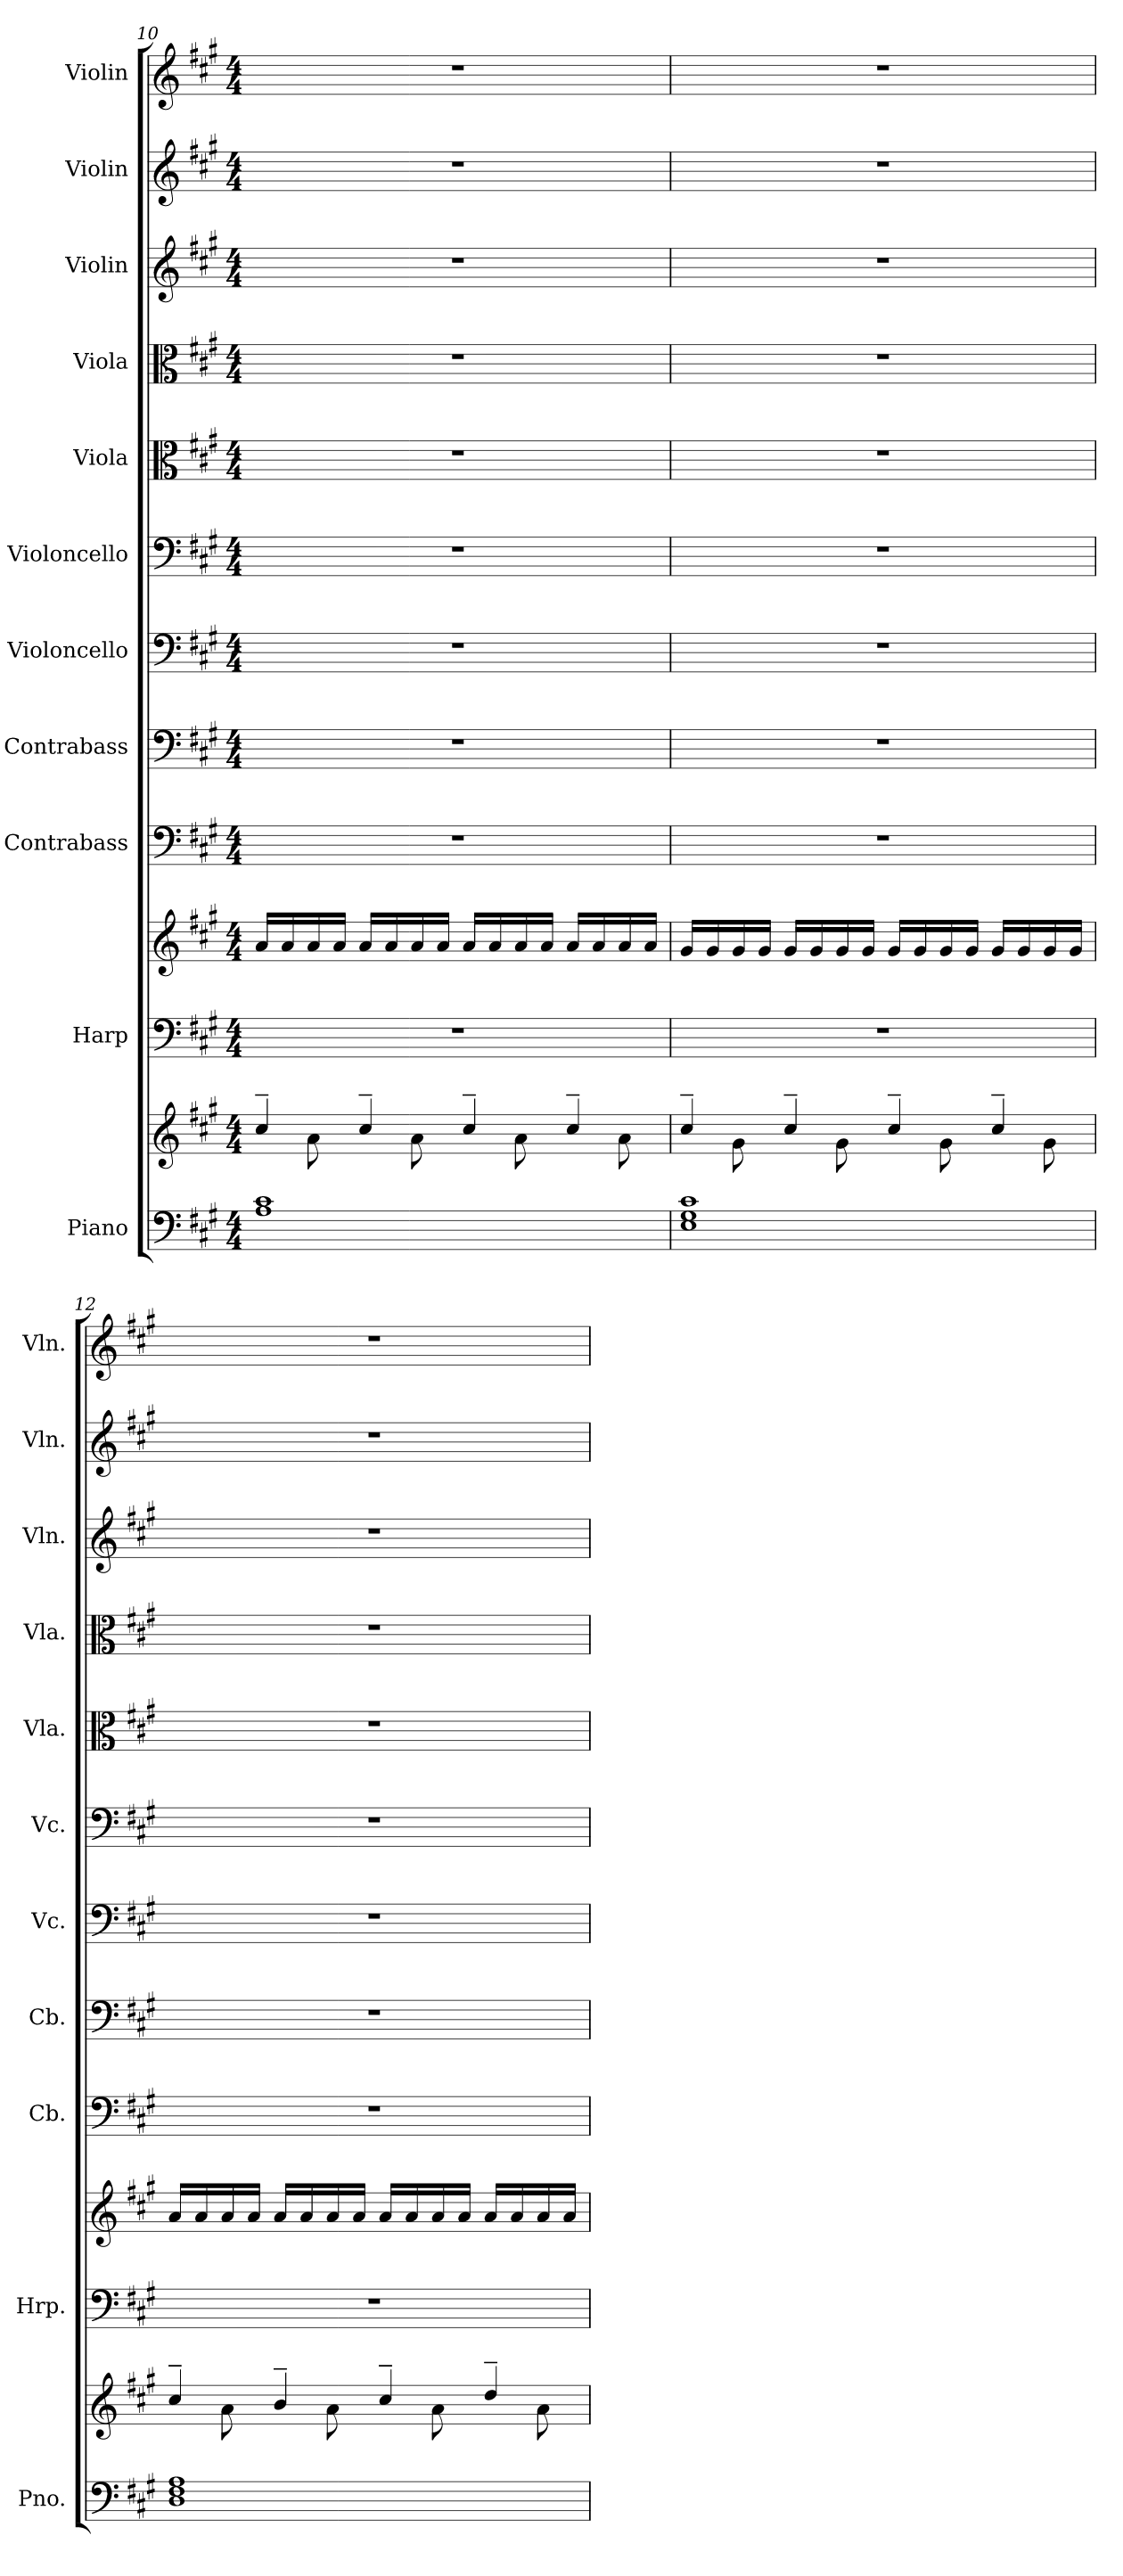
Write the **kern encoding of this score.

**kern	**kern	**kern	**kern	**kern	**kern	**kern	**kern	**kern	**kern	**kern	**kern	**kern
*part11	*part11	*part10	*part10	*part9	*part8	*part7	*part6	*part5	*part4	*part3	*part2	*part1
*staff13	*staff12	*staff11	*staff10	*staff9	*staff8	*staff7	*staff6	*staff5	*staff4	*staff3	*staff2	*staff1
*I"Piano	*	*I"Harp	*	*I"Contrabass	*I"Contrabass	*I"Violoncello	*I"Violoncello	*I"Viola	*I"Viola	*I"Violin	*I"Violin	*I"Violin
*I'Pno.	*	*I'Hrp.	*	*I'Cb.	*I'Cb.	*I'Vc.	*I'Vc.	*I'Vla.	*I'Vla.	*I'Vln.	*I'Vln.	*I'Vln.
*clefF4	*clefG2	*clefF4	*clefG2	*clefF4	*clefF4	*clefF4	*clefF4	*clefC3	*clefC3	*clefG2	*clefG2	*clefG2
*	*	*	*	*ITrd7c12	*ITrd7c12	*	*	*	*	*	*	*
*k[f#c#g#]	*k[f#c#g#]	*k[f#c#g#]	*k[f#c#g#]	*k[f#c#g#]	*k[f#c#g#]	*k[f#c#g#]	*k[f#c#g#]	*k[f#c#g#]	*k[f#c#g#]	*k[f#c#g#]	*k[f#c#g#]	*k[f#c#g#]
*M4/4	*M4/4	*M4/4	*M4/4	*M4/4	*M4/4	*M4/4	*M4/4	*M4/4	*M4/4	*M4/4	*M4/4	*M4/4
=10	=10	=10	=10	=10	=10	=10	=10	=10	=10	=10	=10	=10
*	*^	*	*	*	*	*	*	*	*	*	*	*
1A 1c#	4cc#~/	8ryy	1r	16a/LL	1r	1r	1r	1r	1r	1r	1r	1r	1r
.	.	.	.	16a/	.	.	.	.	.	.	.	.	.
.	.	8a\	.	16a/	.	.	.	.	.	.	.	.	.
.	.	.	.	16a/JJ	.	.	.	.	.	.	.	.	.
.	4cc#~/	8ryy	.	16a/LL	.	.	.	.	.	.	.	.	.
.	.	.	.	16a/	.	.	.	.	.	.	.	.	.
.	.	8a\	.	16a/	.	.	.	.	.	.	.	.	.
.	.	.	.	16a/JJ	.	.	.	.	.	.	.	.	.
.	4cc#~/	8ryy	.	16a/LL	.	.	.	.	.	.	.	.	.
.	.	.	.	16a/	.	.	.	.	.	.	.	.	.
.	.	8a\	.	16a/	.	.	.	.	.	.	.	.	.
.	.	.	.	16a/JJ	.	.	.	.	.	.	.	.	.
.	4cc#~/	8ryy	.	16a/LL	.	.	.	.	.	.	.	.	.
.	.	.	.	16a/	.	.	.	.	.	.	.	.	.
.	.	8a\	.	16a/	.	.	.	.	.	.	.	.	.
.	.	.	.	16a/JJ	.	.	.	.	.	.	.	.	.
!!LO:PB:g=z
=11	=11	=11	=11	=11	=11	=11	=11	=11	=11	=11	=11	=11	=11
1E 1G# 1c#	4cc#~/	8ryy	1r	16g#/LL	1r	1r	1r	1r	1r	1r	1r	1r	1r
.	.	.	.	16g#/	.	.	.	.	.	.	.	.	.
.	.	8g#\	.	16g#/	.	.	.	.	.	.	.	.	.
.	.	.	.	16g#/JJ	.	.	.	.	.	.	.	.	.
.	4cc#~/	8ryy	.	16g#/LL	.	.	.	.	.	.	.	.	.
.	.	.	.	16g#/	.	.	.	.	.	.	.	.	.
.	.	8g#\	.	16g#/	.	.	.	.	.	.	.	.	.
.	.	.	.	16g#/JJ	.	.	.	.	.	.	.	.	.
.	4cc#~/	8ryy	.	16g#/LL	.	.	.	.	.	.	.	.	.
.	.	.	.	16g#/	.	.	.	.	.	.	.	.	.
.	.	8g#\	.	16g#/	.	.	.	.	.	.	.	.	.
.	.	.	.	16g#/JJ	.	.	.	.	.	.	.	.	.
.	4cc#~/	8ryy	.	16g#/LL	.	.	.	.	.	.	.	.	.
.	.	.	.	16g#/	.	.	.	.	.	.	.	.	.
.	.	8g#\	.	16g#/	.	.	.	.	.	.	.	.	.
.	.	.	.	16g#/JJ	.	.	.	.	.	.	.	.	.
=12	=12	=12	=12	=12	=12	=12	=12	=12	=12	=12	=12	=12	=12
1D 1F# 1A	4cc#~/	8ryy	1r	16a/LL	1r	1r	1r	1r	1r	1r	1r	1r	1r
.	.	.	.	16a/	.	.	.	.	.	.	.	.	.
.	.	8a\	.	16a/	.	.	.	.	.	.	.	.	.
.	.	.	.	16a/JJ	.	.	.	.	.	.	.	.	.
.	4b~/	8ryy	.	16a/LL	.	.	.	.	.	.	.	.	.
.	.	.	.	16a/	.	.	.	.	.	.	.	.	.
.	.	8a\	.	16a/	.	.	.	.	.	.	.	.	.
.	.	.	.	16a/JJ	.	.	.	.	.	.	.	.	.
.	4cc#~/	8ryy	.	16a/LL	.	.	.	.	.	.	.	.	.
.	.	.	.	16a/	.	.	.	.	.	.	.	.	.
.	.	8a\	.	16a/	.	.	.	.	.	.	.	.	.
.	.	.	.	16a/JJ	.	.	.	.	.	.	.	.	.
.	4dd~/	8ryy	.	16a/LL	.	.	.	.	.	.	.	.	.
.	.	.	.	16a/	.	.	.	.	.	.	.	.	.
.	.	8a\	.	16a/	.	.	.	.	.	.	.	.	.
.	.	.	.	16a/JJ	.	.	.	.	.	.	.	.	.
*	*v	*v	*	*	*	*	*	*	*	*	*	*	*
=	=	=	=	=	=	=	=	=	=	=	=	=
*-	*-	*-	*-	*-	*-	*-	*-	*-	*-	*-	*-	*-
